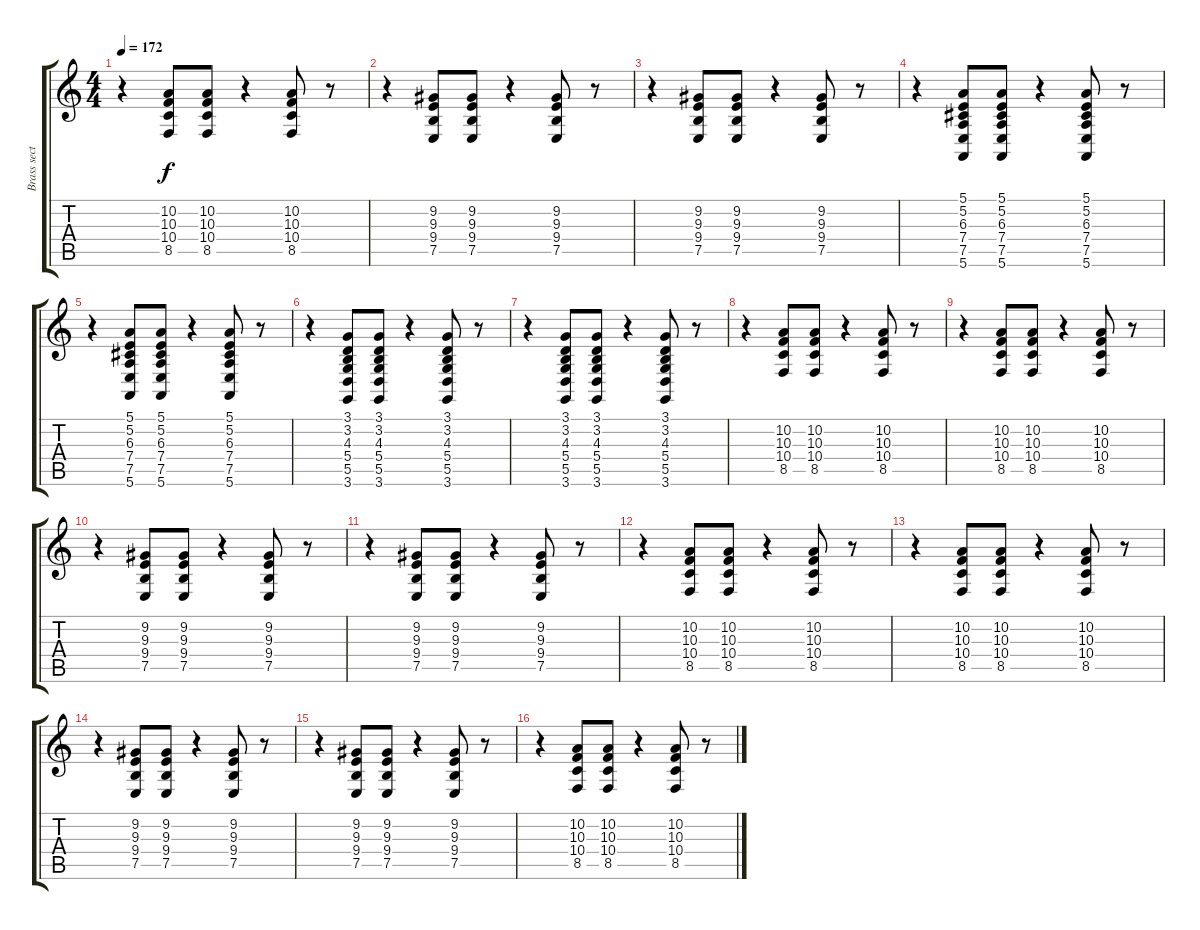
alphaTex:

\track ("Brass section arr. for guitar" "Brass sect") {instrument trumpet}
\staff {score tabs}
\tuning (E4 B3 G3 D3 A2 E2) {hide}
\ts (4 4)
\tempo 172
\clef g2
\ks c
r.4{dy f} (10.2 10.3 10.4 8.5).8 (10.2 10.3 10.4 8.5).8 r.4 (10.2 10.3 10.4 8.5).8 r.8 |
r.4 (9.2 9.3 9.4 7.5).8 (9.2 9.3 9.4 7.5).8 r.4 (9.2 9.3 9.4 7.5).8 r.8 |
r.4 (9.2 9.3 9.4 7.5).8 (9.2 9.3 9.4 7.5).8 r.4 (9.2 9.3 9.4 7.5).8 r.8 |
r.4 (5.1 5.2 6.3 7.4 7.5 5.6).8 (5.1 5.2 6.3 7.4 7.5 5.6).8 r.4 (5.1 5.2 6.3 7.4 7.5 5.6).8 r.8 |
r.4 (5.1 5.2 6.3 7.4 7.5 5.6).8 (5.1 5.2 6.3 7.4 7.5 5.6).8 r.4 (5.1 5.2 6.3 7.4 7.5 5.6).8 r.8 |
r.4 (3.1 3.2 4.3 5.4 5.5 3.6).8 (3.1 3.2 4.3 5.4 5.5 3.6).8 r.4 (3.1 3.2 4.3 5.4 5.5 3.6).8 r.8 |
r.4 (3.1 3.2 4.3 5.4 5.5 3.6).8 (3.1 3.2 4.3 5.4 5.5 3.6).8 r.4 (3.1 3.2 4.3 5.4 5.5 3.6).8 r.8 |
r.4 (10.2 10.3 10.4 8.5).8 (10.2 10.3 10.4 8.5).8 r.4 (10.2 10.3 10.4 8.5).8 r.8 |
r.4 (10.2 10.3 10.4 8.5).8 (10.2 10.3 10.4 8.5).8 r.4 (10.2 10.3 10.4 8.5).8 r.8 |
r.4 (9.2 9.3 9.4 7.5).8 (9.2 9.3 9.4 7.5).8 r.4 (9.2 9.3 9.4 7.5).8 r.8 |
r.4 (9.2 9.3 9.4 7.5).8 (9.2 9.3 9.4 7.5).8 r.4 (9.2 9.3 9.4 7.5).8 r.8 |
r.4 (10.2 10.3 10.4 8.5).8 (10.2 10.3 10.4 8.5).8 r.4 (10.2 10.3 10.4 8.5).8 r.8 |
r.4 (10.2 10.3 10.4 8.5).8 (10.2 10.3 10.4 8.5).8 r.4 (10.2 10.3 10.4 8.5).8 r.8 |
r.4 (9.2 9.3 9.4 7.5).8 (9.2 9.3 9.4 7.5).8 r.4 (9.2 9.3 9.4 7.5).8 r.8 |
r.4 (9.2 9.3 9.4 7.5).8 (9.2 9.3 9.4 7.5).8 r.4 (9.2 9.3 9.4 7.5).8 r.8 |
r.4 (10.2 10.3 10.4 8.5).8 (10.2 10.3 10.4 8.5).8 r.4 (10.2 10.3 10.4 8.5).8 r.8
